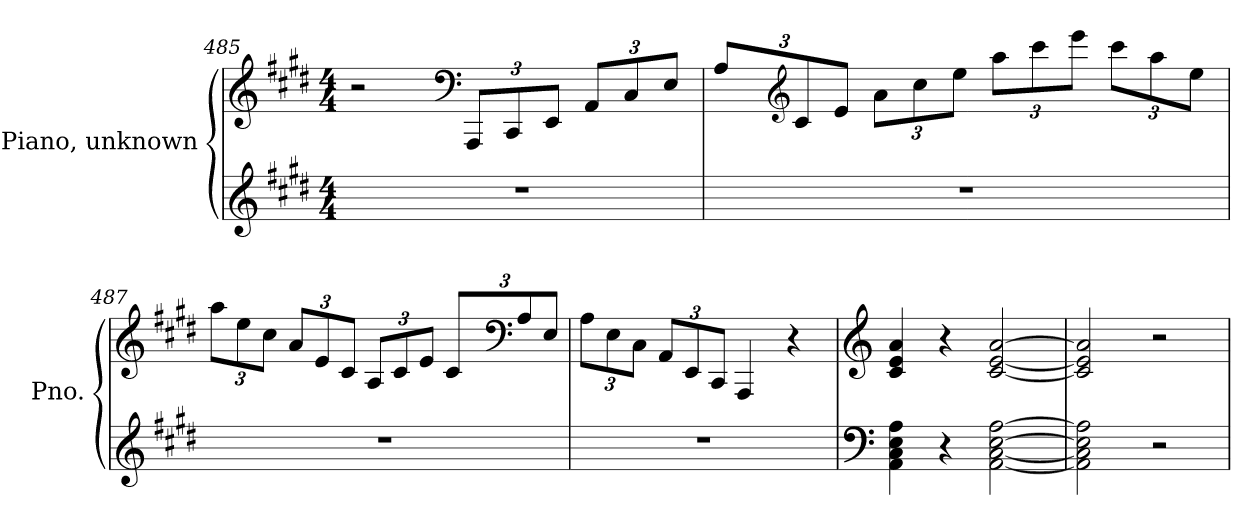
**kern	**kern
*part1	*part1
*staff2	*staff1
*I"Piano, unknown	*
*I'Pno.	*
*clefG2	*clefG2
*k[f#c#g#d#]	*k[f#c#g#d#]
*M4/4	*M4/4
=485	=485
1r	2r
*	*clefF4
*	*Xbrackettup
.	12AAA/L
.	12CC#/
.	12EE/J
.	12AA/L
.	12C#/
.	12E/J
!!LO:LB:g=z
=486	=486
1r	12A/L
*	*clefG2
.	12c#/
.	12e/J
.	12a\L
.	12cc#\
.	12ee\J
.	12aa\L
.	12ccc#\
.	12eee\J
.	12ccc#\L
.	12aa\
.	12ee\J
=487	=487
1r	12aa\L
.	12ee\
.	12cc#\J
.	12a/L
.	12e/
.	12c#/J
.	12A/L
.	12c#/
.	12e/J
.	12c#/L
*	*clefF4
.	12A/
.	12E/J
=488	=488
1r	12A\L
.	12E\
.	12C#\J
.	12AA/L
.	12EE/
.	12CC#/J
.	4AAA/
.	4r
!!LO:LB:g=z
=489	=489
*clefF4	*clefG2
4AA\ 4C#\ 4E\ 4A\	4c#/ 4e/ 4a/
4r	4r
[2AA\ [2C#\ [2E\ [2A\	[2c#/ [2e/ [2a/
=490	=490
2AA\] 2C#\] 2E\] 2A\]	2c#/] 2e/] 2a/]
2r	2r
=	=
*-	*-
